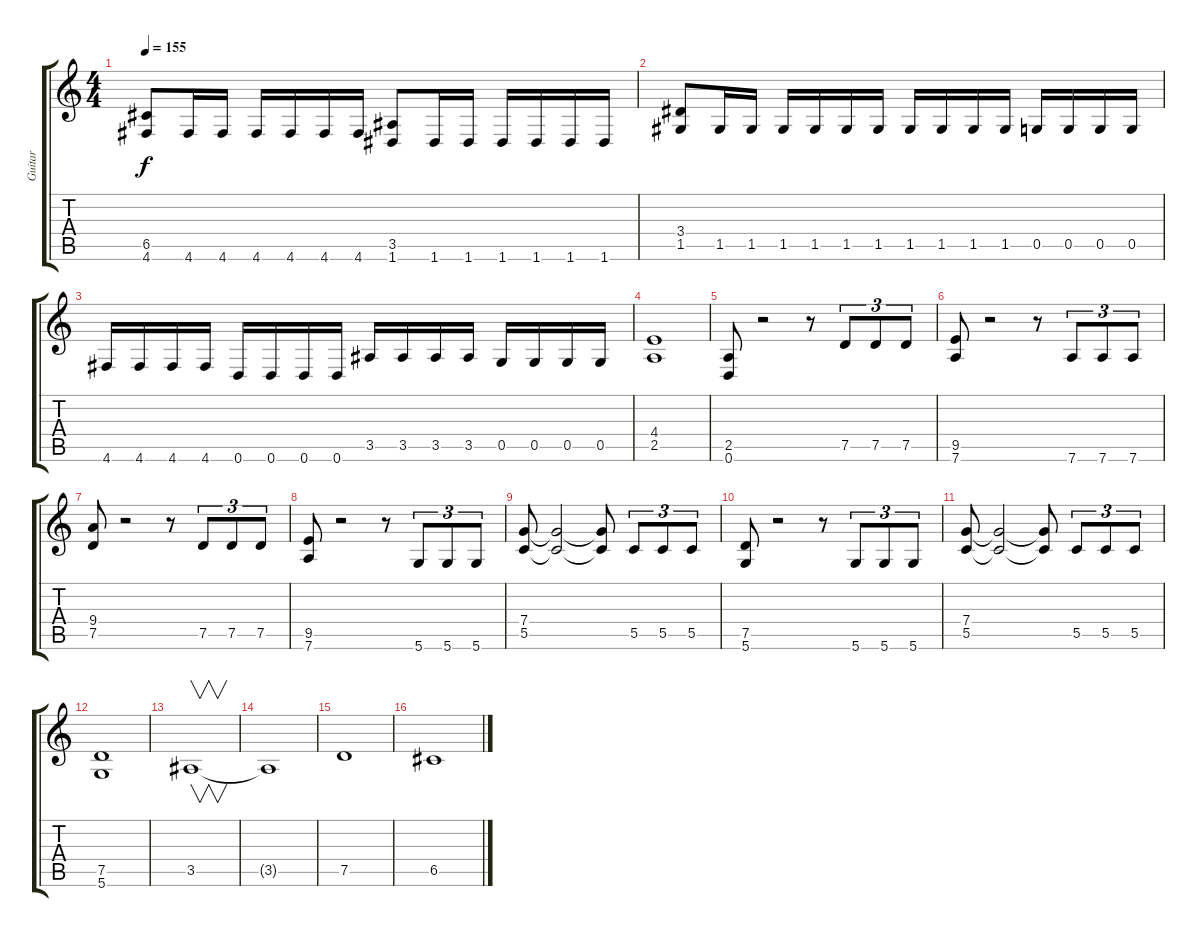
\track ("Guitar" "Guitar") {instrument overdrivenguitar}
\staff {score tabs}
\tuning (D4 A3 F3 C3 G2 D2) {hide}
\ts (4 4)
\tempo 155
\clef g2
\ks c
(6.5 4.6).8{dy f} 4.6.16 4.6.16 4.6.16 4.6.16 4.6.16 4.6.16 (3.5 1.6).8 1.6.16 1.6.16 1.6.16 1.6.16 1.6.16 1.6.16 |
(3.4 1.5).8 1.5.16 1.5.16 1.5.16 1.5.16 1.5.16 1.5.16 1.5.16 1.5.16 1.5.16 1.5.16 0.5.16 0.5.16 0.5.16 0.5.16 |
4.6.16 4.6.16 4.6.16 4.6.16 0.6.16 0.6.16 0.6.16 0.6.16 3.5.16 3.5.16 3.5.16 3.5.16 0.5.16 0.5.16 0.5.16 0.5.16 |
(4.4 2.5).1 |
(2.5 0.6).8 r.2 r.8 7.5.8{tu (3 2)} 7.5.8{tu (3 2)} 7.5.8{tu (3 2)} |
(9.5 7.6).8 r.2 r.8 7.6.8{tu (3 2)} 7.6.8{tu (3 2)} 7.6.8{tu (3 2)} |
(9.4 7.5).8 r.2 r.8 7.5.8{tu (3 2)} 7.5.8{tu (3 2)} 7.5.8{tu (3 2)} |
(9.5 7.6).8 r.2 r.8 5.6.8{tu (3 2)} 5.6.8{tu (3 2)} 5.6.8{tu (3 2)} |
(7.4 5.5).8 (7.4{t} 5.5{t}).2 (7.4{t} 5.5{t}).8 5.5.8{tu (3 2)} 5.5.8{tu (3 2)} 5.5.8{tu (3 2)} |
(7.5 5.6).8 r.2 r.8 5.6.8{tu (3 2)} 5.6.8{tu (3 2)} 5.6.8{tu (3 2)} |
(7.4 5.5).8 (7.4{t} 5.5{t}).2 (7.4{t} 5.5{t}).8 5.5.8{tu (3 2)} 5.5.8{tu (3 2)} 5.5.8{tu (3 2)} |
(7.5 5.6).1 |
3.5.1{v} |
3.5{t}.1 |
7.5.1 |
6.5.1
